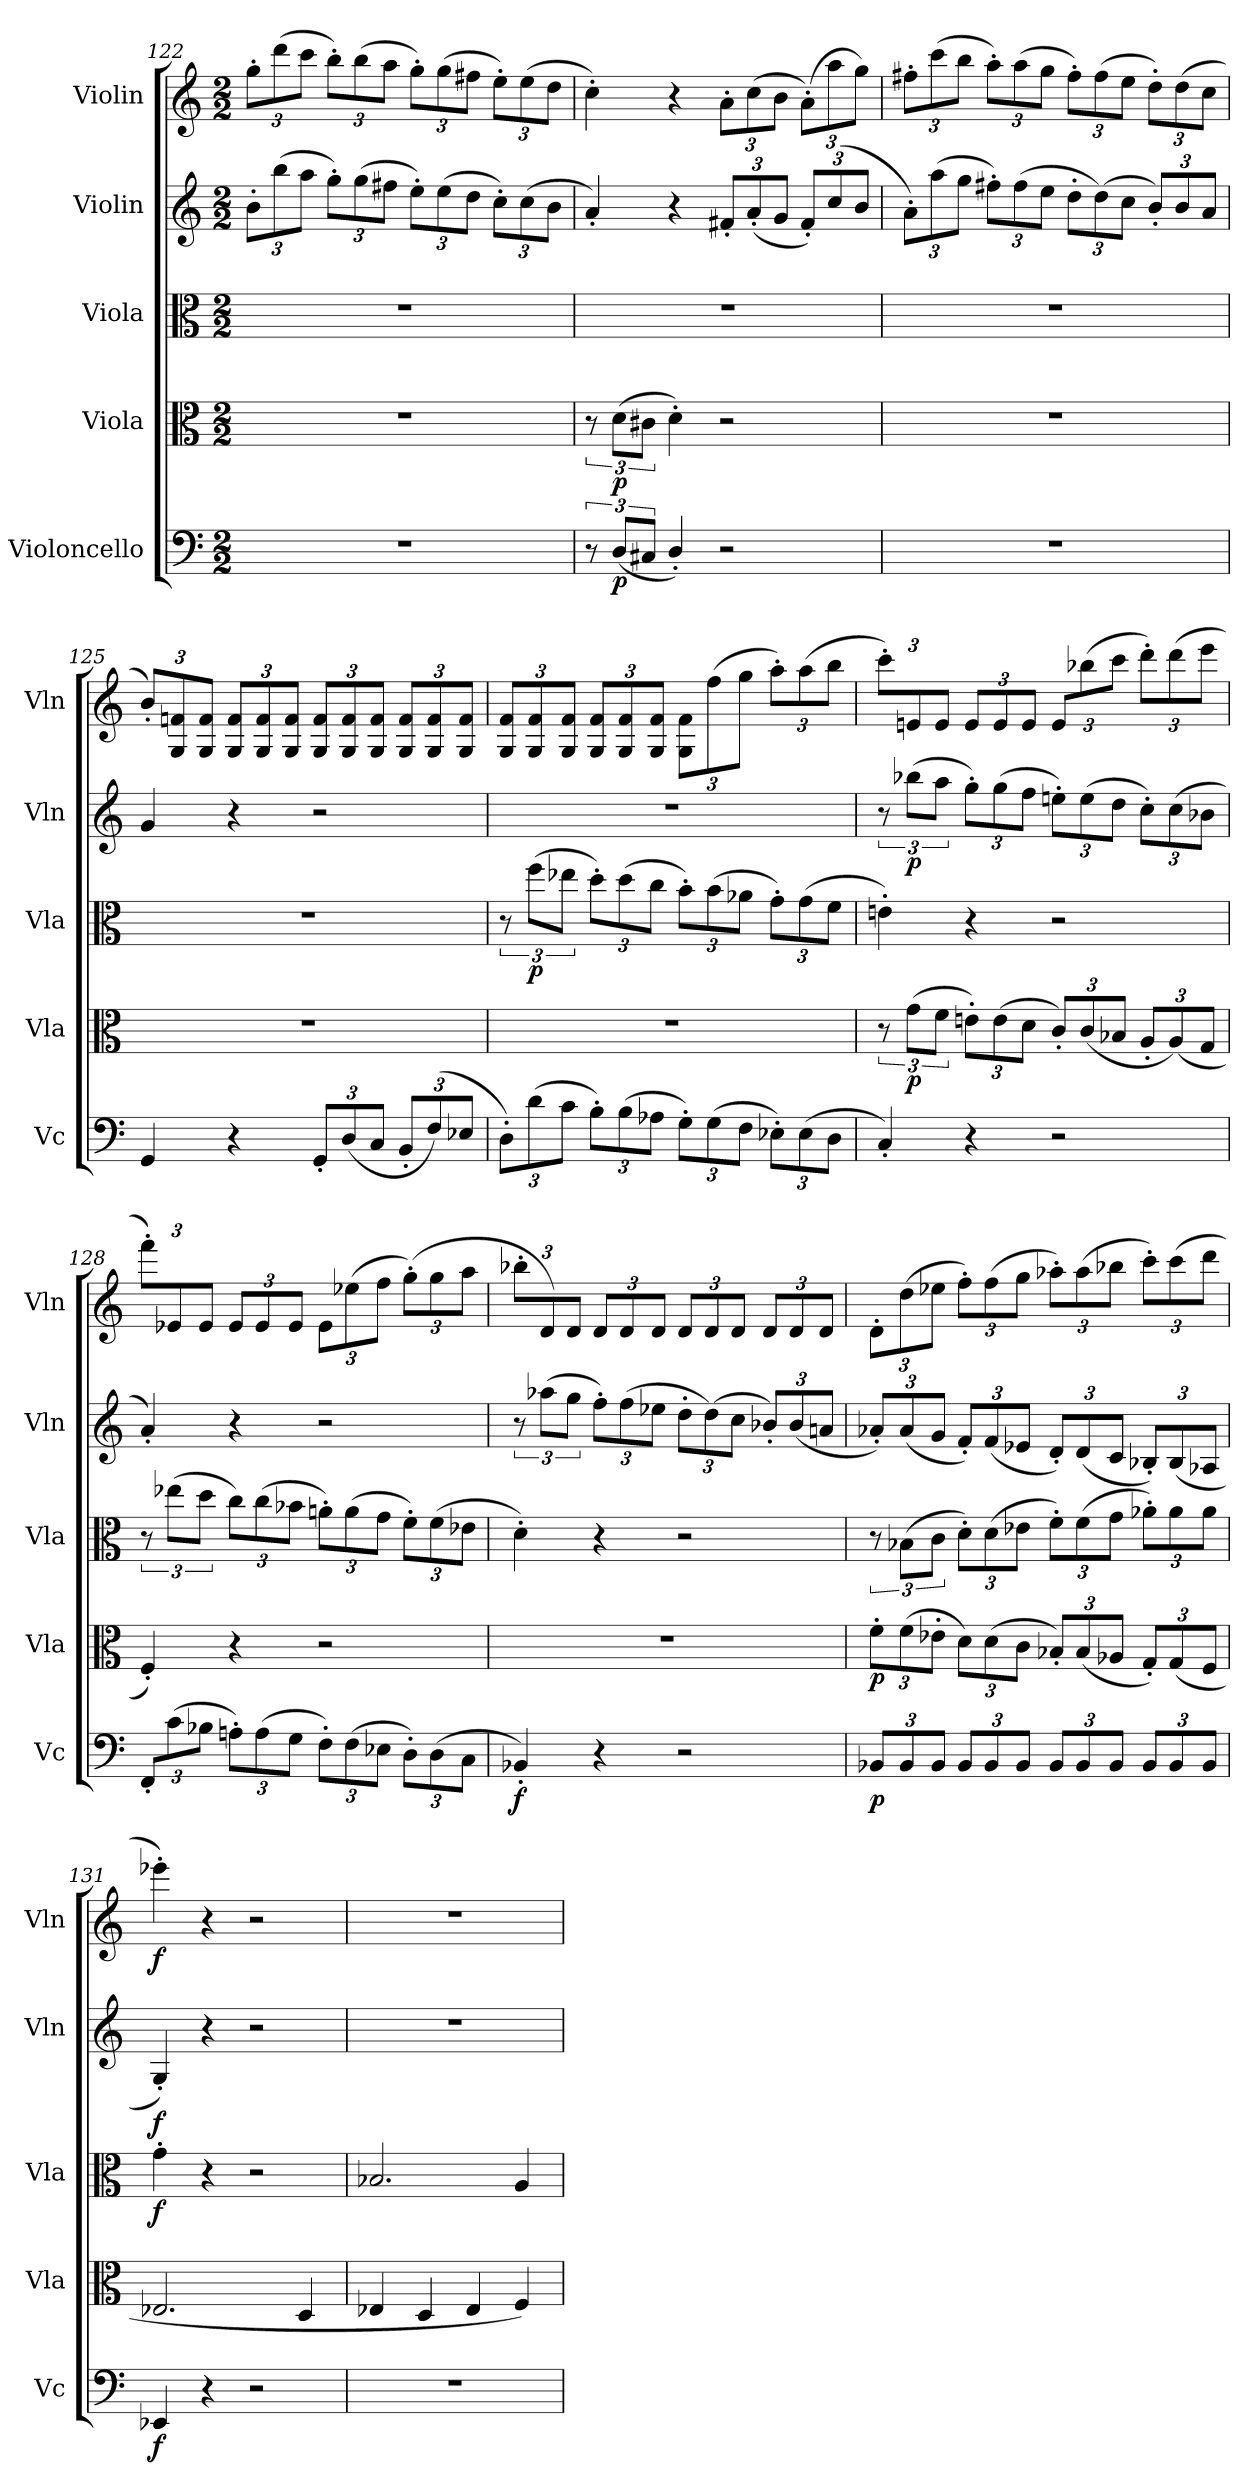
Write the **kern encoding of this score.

**kern	**dynam	**kern	**dynam	**kern	**dynam	**kern	**dynam	**kern	**dynam
*part5	*part5	*part4	*part4	*part3	*part3	*part2	*part2	*part1	*part1
*staff5	*staff5	*staff4	*staff4	*staff3	*staff3	*staff2	*staff2	*staff1	*staff1
*I"Violoncello	*	*I"Viola	*	*I"Viola	*	*I"Violin	*	*I"Violin	*
*I'Vc	*	*I'Vla	*	*I'Vla	*	*I'Vln	*	*I'Vln	*
*clefF4	*	*clefC3	*	*clefC3	*	*clefG2	*	*clefG2	*
*k[]	*	*k[]	*	*k[]	*	*k[]	*	*k[]	*
*M2/2	*	*M2/2	*	*M2/2	*	*M2/2	*	*M2/2	*
=122	=122	=122	=122	=122	=122	=122	=122	=122	=122
1r	.	1r	.	1r	.	12b'\L	.	12gg'\L	.
.	.	.	.	.	.	(12bb\	.	(12ddd\	.
.	.	.	.	.	.	12aa\J	.	12ccc\J	.
.	.	.	.	.	.	12gg'\L)	.	12bb'\L)	.
.	.	.	.	.	.	(12gg\	.	(12bb\	.
.	.	.	.	.	.	12ff#X\J	.	12aa\J	.
.	.	.	.	.	.	12ee'\L)	.	12gg'\L)	.
.	.	.	.	.	.	(12ee\	.	(12gg\	.
.	.	.	.	.	.	12dd\J	.	12ff#X\J	.
.	.	.	.	.	.	12cc'\L)	.	12ee'\L)	.
.	.	.	.	.	.	(12cc\	.	(12ee\	.
.	.	.	.	.	.	12b\J	.	12dd\J	.
=123	=123	=123	=123	=123	=123	=123	=123	=123	=123
12r	.	12r	.	1r	.	4a'/)	.	4cc'\)	.
(12D/L	p	(12d\L	p	.	.	.	.	.	.
12C#X/J	.	12c#X\J	.	.	.	.	.	.	.
4D'/)	.	4d'\)	.	.	.	4r	.	4r	.
2r	.	2r	.	.	.	12f#X'/L	.	12a'\L	.
.	.	.	.	.	.	(12a'/	.	(12cc\	.
.	.	.	.	.	.	12g/J	.	12b\J	.
.	.	.	.	.	.	12f#'/L)	.	(12a'\L)	.
.	.	.	.	.	.	(12cc/	.	12aa\	.
.	.	.	.	.	.	12b/J	.	12gg\J)	.
=124	=124	=124	=124	=124	=124	=124	=124	=124	=124
1r	.	1r	.	1r	.	12a'\L)	.	12ff#X'\L	.
.	.	.	.	.	.	(12aa\	.	(12ccc\	.
.	.	.	.	.	.	12gg\J	.	12bb\J	.
.	.	.	.	.	.	12ff#X'\L)	.	12aa'\L)	.
.	.	.	.	.	.	(12ff#\	.	(12aa\	.
.	.	.	.	.	.	12ee\J	.	12gg\J	.
.	.	.	.	.	.	12dd'\L	.	12ff#'\L)	.
.	.	.	.	.	.	(12dd\)	.	(12ff#\	.
.	.	.	.	.	.	12cc\J	.	12ee\J	.
.	.	.	.	.	.	12b'/L)	.	12dd'\L)	.
.	.	.	.	.	.	12b/	.	(12dd\	.
.	.	.	.	.	.	12a/J	.	12cc\J	.
=125	=125	=125	=125	=125	=125	=125	=125	=125	=125
4GG/	.	1r	.	1r	.	4g/	.	12b'/L)	.
.	.	.	.	.	.	.	.	12G/ 12fn/	.
.	.	.	.	.	.	.	.	12G/ 12f/J	.
4r	.	.	.	.	.	4r	.	12G/ 12f/L	.
.	.	.	.	.	.	.	.	12G/ 12f/	.
.	.	.	.	.	.	.	.	12G/ 12f/J	.
12GG'/L	.	.	.	.	.	2r	.	12G/ 12f/L	.
(12D/	.	.	.	.	.	.	.	12G/ 12f/	.
12C/J	.	.	.	.	.	.	.	12G/ 12f/J	.
12BB'/L	.	.	.	.	.	.	.	12G/ 12f/L	.
(12F/)	.	.	.	.	.	.	.	12G/ 12f/	.
12E-X/J	.	.	.	.	.	.	.	12G/ 12f/J	.
=126	=126	=126	=126	=126	=126	=126	=126	=126	=126
12D'\L)	.	1r	.	12r	.	1r	.	12G/ 12f/L	.
(12d\	.	.	.	(12ff\L	p	.	.	12G/ 12f/	.
12c\J	.	.	.	12ee-X\J	.	.	.	12G/ 12f/J	.
12B'\L)	.	.	.	12dd'\L)	.	.	.	12G/ 12f/L	.
(12B\	.	.	.	(12dd\	.	.	.	12G/ 12f/	.
12A-X\J	.	.	.	12cc\J	.	.	.	12G/ 12f/J	.
12G'\L)	.	.	.	12b'\L)	.	.	.	12G/ 12f/L	.
(12G\	.	.	.	(12b\	.	.	.	(12ff\	.
12F\J	.	.	.	12a-X\J	.	.	.	12gg\J	.
12E-X'\L)	.	.	.	12g'\L)	.	.	.	12aa'\L)	.
(12E-\	.	.	.	(12g\	.	.	.	(12aa\	.
12D\J	.	.	.	12f\J	.	.	.	12bb\J	.
=127	=127	=127	=127	=127	=127	=127	=127	=127	=127
4C'/)	.	12r	.	4en'\)	.	12r	.	12ccc'\L)	.
.	.	(12g\L	p	.	.	(12bb-X\L	p	12en/	.
.	.	12f\J	.	.	.	12aa\J	.	12e/J	.
4r	.	12en'\L)	.	4r	.	12gg'\L)	.	12e/L	.
.	.	(12e\	.	.	.	(12gg\	.	12e/	.
.	.	12d\J	.	.	.	12ff\J	.	12e/J	.
2r	.	12c'/L)	.	2r	.	12een'\L)	.	12e/L	.
.	.	(12c/	.	.	.	(12ee\	.	(12bb-X\	.
.	.	12B-X/J	.	.	.	12dd\J	.	12ccc\J	.
.	.	12A'/L	.	.	.	12cc'\L)	.	12ddd'\L)	.
.	.	(12A/)	.	.	.	(12cc\	.	(12ddd\	.
.	.	12G/J	.	.	.	12b-X\J	.	12eee\J	.
=128	=128	=128	=128	=128	=128	=128	=128	=128	=128
12FF'/L	.	4F'/)	.	12r	.	4a'/)	.	12fff'\L)	.
(12c\	.	.	.	(12ee-X\L	.	.	.	12e-X/	.
12B-X\J	.	.	.	12dd\J	.	.	.	12e-/J	.
12An'\L)	.	4r	.	12cc\L)	.	4r	.	12e-/L	.
(12A\	.	.	.	(12cc\	.	.	.	12e-/	.
12G\J	.	.	.	12b-X\J	.	.	.	12e-/J	.
12F'\L)	.	2r	.	12an'\L)	.	2r	.	12e-\L	.
(12F\	.	.	.	(12a\	.	.	.	(12ee-X\	.
12E-X\J	.	.	.	12g\J	.	.	.	12ff\J	.
12D'\L)	.	.	.	12f'\L)	.	.	.	(12gg'\L)	.
(12D\	.	.	.	(12f\	.	.	.	12gg\	.
12C\J	.	.	.	12e-X\J	.	.	.	12aa\J	.
=129	=129	=129	=129	=129	=129	=129	=129	=129	=129
4BB-X'/)	f	1r	.	4d'\)	.	12r	.	12bb-X'\L	.
.	.	.	.	.	.	(12aa-X\L	.	12d/)	.
.	.	.	.	.	.	12gg\J	.	12d/J	.
4r	.	.	.	4r	.	12ff'\L)	.	12d/L	.
.	.	.	.	.	.	(12ff\	.	12d/	.
.	.	.	.	.	.	12ee-X\J	.	12d/J	.
2r	.	.	.	2r	.	12dd'\L	.	12d/L	.
.	.	.	.	.	.	(12dd\)	.	12d/	.
.	.	.	.	.	.	12cc\J	.	12d/J	.
.	.	.	.	.	.	12b-X'/L)	.	12d/L	.
.	.	.	.	.	.	(12b-/	.	12d/	.
.	.	.	.	.	.	12an/J	.	12d/J	.
=130	=130	=130	=130	=130	=130	=130	=130	=130	=130
12BB-X/L	p	12f'\L	p	12r	.	12a-X'/L)	.	12d'\L	.
12BB-/	.	(12f\	.	(12B-X\L	.	(12a-/	.	(12dd\	.
12BB-/J	.	12e-X'\J	.	12c\J	.	12g/J	.	12ee-X\J	.
12BB-/L	.	12d\L)	.	12d'\L)	.	12f'/L)	.	12ff'\L)	.
12BB-/	.	(12d\	.	(12d\	.	(12f/	.	(12ff\	.
12BB-/J	.	12c\J	.	12e-X\J	.	12e-X/J	.	12gg\J	.
12BB-/L	.	12B-X'/L)	.	12f'\L)	.	12d'/L)	.	12aa-X'\L)	.
12BB-/	.	(12B-/	.	(12f\	.	(12d/	.	(12aa-\	.
12BB-/J	.	12A-X/J	.	12g\J	.	12c/J	.	12bb-X\J	.
12BB-/L	.	12G'/L)	.	12a-X'\L)	.	12B-X'/L)	.	12ccc'\L)	.
12BB-/	.	(12G/	.	12a-\	.	(12B-/	.	(12ccc\	.
12BB-/J	.	12F/J	.	12a-\J	.	12A-X/J	.	12ddd\J	.
=131	=131	=131	=131	=131	=131	=131	=131	=131	=131
4EE-X/	f	2.E-X/	.	4g'\	f	4G'/)	f	4eee-X'\)	f
4r	.	.	.	4r	.	4r	.	4r	.
2r	.	.	.	2r	.	2r	.	2r	.
.	.	4D/	.	.	.	.	.	.	.
=132	=132	=132	=132	=132	=132	=132	=132	=132	=132
1r	.	4E-X/	.	2.B-X/	.	1r	.	1r	.
.	.	4D/	.	.	.	.	.	.	.
.	.	4E-/	.	.	.	.	.	.	.
.	.	4F/)	.	4A/	.	.	.	.	.
=	=	=	=	=	=	=	=	=	=
*-	*-	*-	*-	*-	*-	*-	*-	*-	*-
